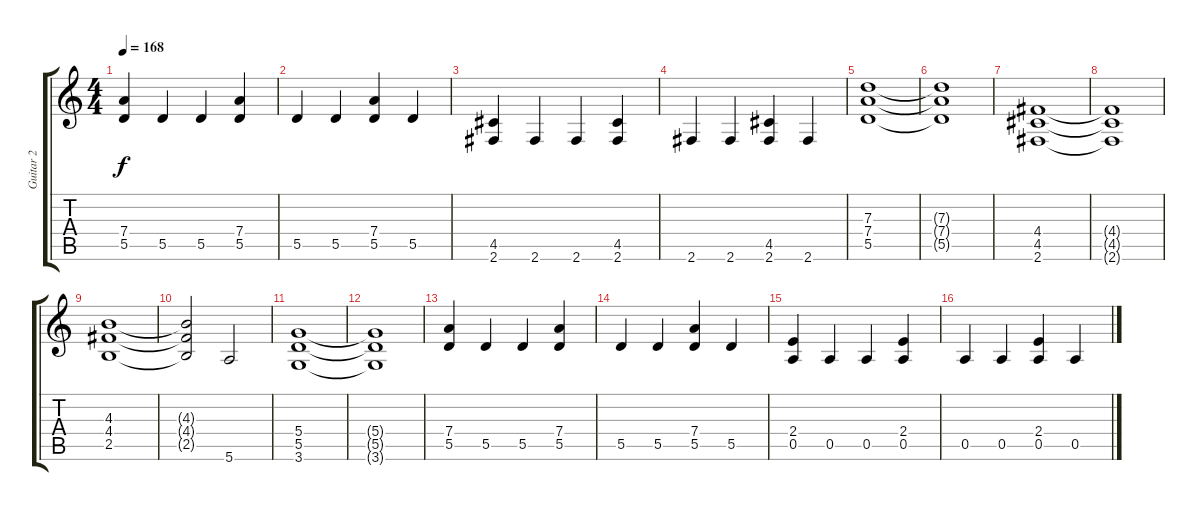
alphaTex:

\track ("Guitar 2" "Guitar 2") {instrument distortionguitar}
\staff {score tabs}
\tuning (E4 B3 G3 D3 A2 E2) {hide}
\ts (4 4)
\tempo 168
\clef g2
\ks c
(7.4 5.5).4{dy f} 5.5.4 5.5.4 (7.4 5.5).4 |
5.5.4 5.5.4 (7.4 5.5).4 5.5.4 |
(4.5 2.6).4 2.6.4 2.6.4 (4.5 2.6).4 |
2.6.4 2.6.4 (4.5 2.6).4 2.6.4 |
\section ("" "")
(7.3 7.4 5.5).1 |
(7.3{t} 7.4{t} 5.5{t}).1 |
(4.4 4.5 2.6).1 |
(4.4{t} 4.5{t} 2.6{t}).1 |
(4.3 4.4 2.5).1 |
(4.3{t} 4.4{t} 2.5{t}).2 5.6.2 |
(5.4 5.5 3.6).1 |
(5.4{t} 5.5{t} 3.6{t}).1 |
\section ("" "")
(7.4 5.5).4 5.5.4 5.5.4 (7.4 5.5).4 |
5.5.4 5.5.4 (7.4 5.5).4 5.5.4 |
(2.4 0.5).4 0.5.4 0.5.4 (2.4 0.5).4 |
0.5.4 0.5.4 (2.4 0.5).4 0.5.4
